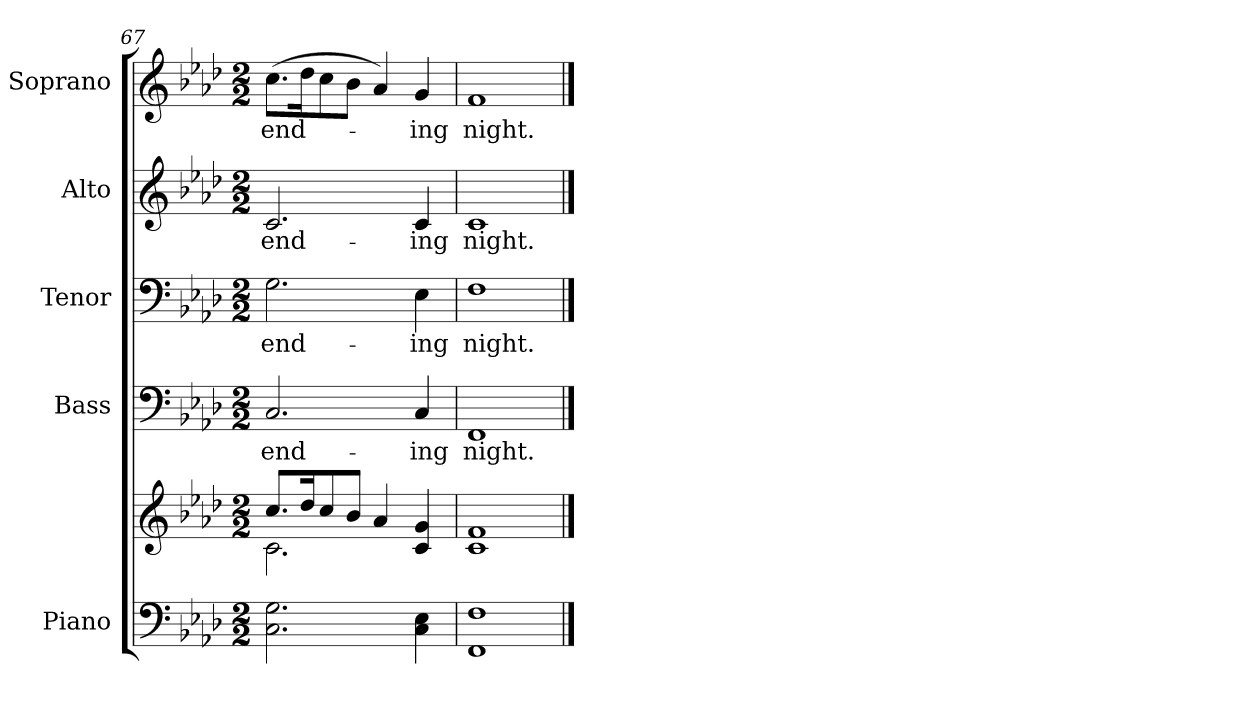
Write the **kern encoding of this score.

**kern	**kern	**kern	**text	**kern	**text	**kern	**text	**kern	**text
*part5	*part5	*part4	*part4	*part3	*part3	*part2	*part2	*part1	*part1
*staff6	*staff5	*staff4	*staff4	*staff3	*staff3	*staff2	*staff2	*staff1	*staff1
*I"Piano	*	*I"Bass	*	*I"Tenor	*	*I"Alto	*	*I"Soprano	*
*I'Pno.	*	*I'B.	*	*I'T.	*	*I'A.	*	*I'S.	*
!!LO:PB:g=z
*clefF4	*clefG2	*clefF4	*	*clefF4	*	*clefG2	*	*clefG2	*
*k[b-e-a-d-]	*k[b-e-a-d-]	*k[b-e-a-d-]	*	*k[b-e-a-d-]	*	*k[b-e-a-d-]	*	*k[b-e-a-d-]	*
*A-:	*A-:	*A-:	*	*A-:	*	*A-:	*	*A-:	*
*M2/2	*M2/2	*M2/2	*	*M2/2	*	*M2/2	*	*M2/2	*
=67	=67	=67	=67	=67	=67	=67	=67	=67	=67
*	*^	*	*	*	*	*	*	*	*
!	!	!	!	!LO:LY:b:color=#000000	!	!	!	!	!	!
!	!	!	!	!	!	!LO:LY:b:color=#000000	!	!	!	!
!	!	!	!	!	!	!	!	!LO:LY:b:color=#000000	!	!
!	!	!	!	!	!	!	!	!	!	!LO:LY:b:color=#000000
2.Ci\ 2.Gi	8.cci/L	2.ci\	2.Ci/	end-	2.Gi\	end-	2.ci/	end-	(8.cci\L	end-
.	16dd-i/K	.	.	.	.	.	.	.	16dd-i\K	.
.	8cci/	.	.	.	.	.	.	.	8cci\	.
.	8b-i/J	.	.	.	.	.	.	.	8b-i\J	.
.	4a-i/	.	.	.	.	.	.	.	4a-i/)	.
!	!	!	!	!LO:LY:b:color=#000000	!	!	!	!	!	!
!	!	!	!	!	!	!LO:LY:b:color=#000000	!	!	!	!
!	!	!	!	!	!	!	!	!LO:LY:b:color=#000000	!	!
!	!	!	!	!	!	!	!	!	!	!LO:LY:b:color=#000000
4Ci\ 4E-i	4ci/ 4gi	4ryy	4Ci/	-ing	4E-i\	-ing	4ci/	-ing	4gi/	-ing
*	*v	*v	*	*	*	*	*	*	*	*
=68	=68	=68	=68	=68	=68	=68	=68	=68	=68
*	*^	*	*	*	*	*	*	*	*
!	!	!	!	!LO:LY:b:color=#000000	!	!	!	!	!	!
*	*v	*v	*	*	*	*	*	*	*	*
*	*^	*	*	*	*	*	*	*	*
!	!	!	!	!	!	!LO:LY:b:color=#000000	!	!	!	!
*	*v	*v	*	*	*	*	*	*	*	*
*	*^	*	*	*	*	*	*	*	*
!	!	!	!	!	!	!	!	!LO:LY:b:color=#000000	!	!
*	*v	*v	*	*	*	*	*	*	*	*
*	*^	*	*	*	*	*	*	*	*
!	!	!	!	!	!	!	!	!	!	!LO:LY:b:color=#000000
*	*v	*v	*	*	*	*	*	*	*	*
1FFi 1Fi	1ci 1fi	1FFi	night.	1Fi	night.	1ci	night.	1fi	night.
==	==	==	==	==	==	==	==	==	==
*-	*-	*-	*-	*-	*-	*-	*-	*-	*-
